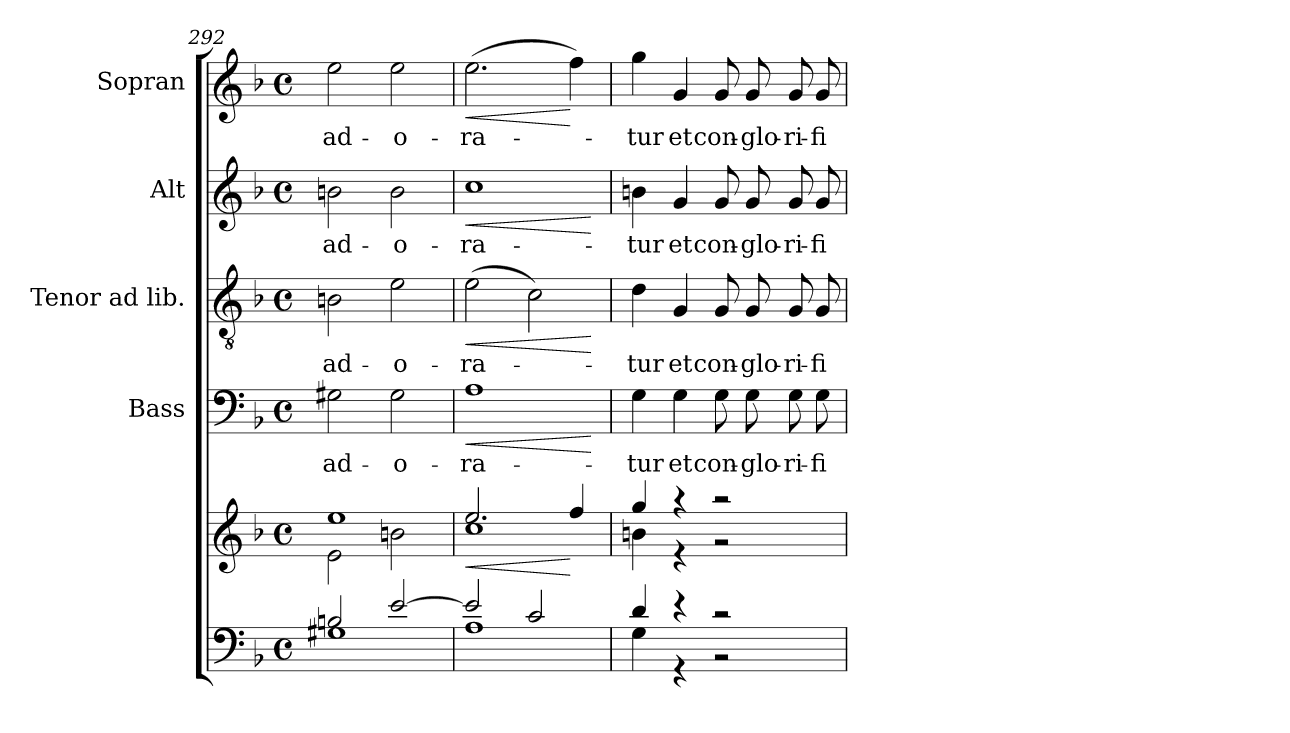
**kern	**kern	**dynam	**kern	**text	**dynam	**kern	**text	**dynam	**kern	**text	**dynam	**kern	**text	**dynam
*part5	*part5	*part5	*part4	*part4	*part4	*part3	*part3	*part3	*part2	*part2	*part2	*part1	*part1	*part1
*staff6	*staff5	*staff5/6	*staff4	*staff4	*staff4	*staff3	*staff3	*staff3	*staff2	*staff2	*staff2	*staff1	*staff1	*staff1
*	*	*	*I"Bass	*	*	*I"Tenor ad lib.	*	*	*I"Alt	*	*	*I"Sopran	*	*
*	*	*	*I'B.	*	*	*I'T.	*	*	*I'A.	*	*	*I'S.	*	*
*clefF4	*clefG2	*	*clefF4	*	*	*clefGv2	*	*	*clefG2	*	*	*clefG2	*	*
*k[b-]	*k[b-]	*	*k[b-]	*	*	*k[b-]	*	*	*k[b-]	*	*	*k[b-]	*	*
*F:	*F:	*	*F:	*	*	*F:	*	*	*F:	*	*	*F:	*	*
*M4/4	*M4/4	*	*M4/4	*	*	*M4/4	*	*	*M4/4	*	*	*M4/4	*	*
*met(c)	*met(c)	*	*met(c)	*	*	*met(c)	*	*	*met(c)	*	*	*met(c)	*	*
=292	=292	=292	=292	=292	=292	=292	=292	=292	=292	=292	=292	=292	=292	=292
*^	*^	*	*	*	*	*	*	*	*	*	*	*	*	*
!	!	!	!	!	!	!LO:LY:b	!	!	!LO:LY:b	!	!	!LO:LY:b	!	!	!LO:LY:b	!
2Bn/	1G#X	1ee	2e\	.	2G#X\	ad-	.	2Bn\	ad-	.	2bn\	ad-	.	2ee\	ad-	.
!	!	!	!	!	!	!LO:LY:b	!	!	!LO:LY:b	!	!	!LO:LY:b	!	!	!LO:LY:b	!
[>2e/	.	.	2bn\	.	2G#\	-o-	.	2e\	-o-	.	2b\	-o-	.	2ee\	-o-	.
=293	=293	=293	=293	=293	=293	=293	=293	=293	=293	=293	=293	=293	=293	=293	=293	=293
!	!	!	!	!LO:HP:b	!	!LO:LY:b	!LO:HP:b	!	!LO:LY:b	!LO:HP:b	!	!LO:LY:b	!LO:HP:b	!	!LO:LY:b	!LO:HP:b
2e/]	1A	2.ee/	1cc	<	1A	-ra-	<	(>2e\	-ra-	<	1cc	-ra-	<	(>2.ee\	-ra-	<
2c/	.	.	.	.	.	.	.	2c\)	.	.	.	.	.	.	.	.
.	.	4ff/	.	[	.	.	.	.	.	.	.	.	.	4ff\)	.	[
*v	*v	*	*	*	*	*	*	*	*	*	*	*	*	*	*	*
*	*v	*v	*	*	*	*	*	*	*	*	*	*	*	*	*
.	.	.	.	.	[	.	.	[	.	.	[	.	.	.
!!LO:PB:g=z
=294	=294	=294	=294	=294	=294	=294	=294	=294	=294	=294	=294	=294	=294	=294
*^	*^	*	*	*	*	*	*	*	*	*	*	*	*	*
!	!	!	!	!	!	!LO:LY:b	!	!	!LO:LY:b	!	!	!LO:LY:b	!	!	!LO:LY:b	!
4d/	4G\	4gg/	4bn\	.	4G\	-tur	.	4d\	-tur	.	4bn\	-tur	.	4gg\	-tur	.
!	!	!	!	!	!	!LO:LY:b	!	!	!LO:LY:b	!	!	!LO:LY:b	!	!	!LO:LY:b	!
4r	4r	4r	4r	.	4G\	et	.	4G/	et	.	4g/	et	.	4g/	et	.
!	!	!	!	!	!	!LO:LY:b	!	!	!LO:LY:b	!	!	!LO:LY:b	!	!	!LO:LY:b	!
2r	2r	2r	2r	.	8G\	con-	.	8G/	con-	.	8g/	con-	.	8g/	con-	.
!	!	!	!	!	!	!LO:LY:b	!	!	!LO:LY:b	!	!	!LO:LY:b	!	!	!LO:LY:b	!
.	.	.	.	.	8G\	-glo-	.	8G/	-glo-	.	8g/	-glo-	.	8g/	-glo-	.
!	!	!	!	!	!	!LO:LY:b	!	!	!LO:LY:b	!	!	!LO:LY:b	!	!	!LO:LY:b	!
.	.	.	.	.	8G\	-ri-	.	8G/	-ri-	.	8g/	-ri-	.	8g/	-ri-	.
!	!	!	!	!	!	!LO:LY:b	!	!	!LO:LY:b	!	!	!LO:LY:b	!	!	!LO:LY:b	!
.	.	.	.	.	8G\	-fi-	.	8G/	-fi-	.	8g/	-fi-	.	8g/	-fi-	.
*v	*v	*	*	*	*	*	*	*	*	*	*	*	*	*	*	*
*	*v	*v	*	*	*	*	*	*	*	*	*	*	*	*	*
=	=	=	=	=	=	=	=	=	=	=	=	=	=	=
*-	*-	*-	*-	*-	*-	*-	*-	*-	*-	*-	*-	*-	*-	*-
